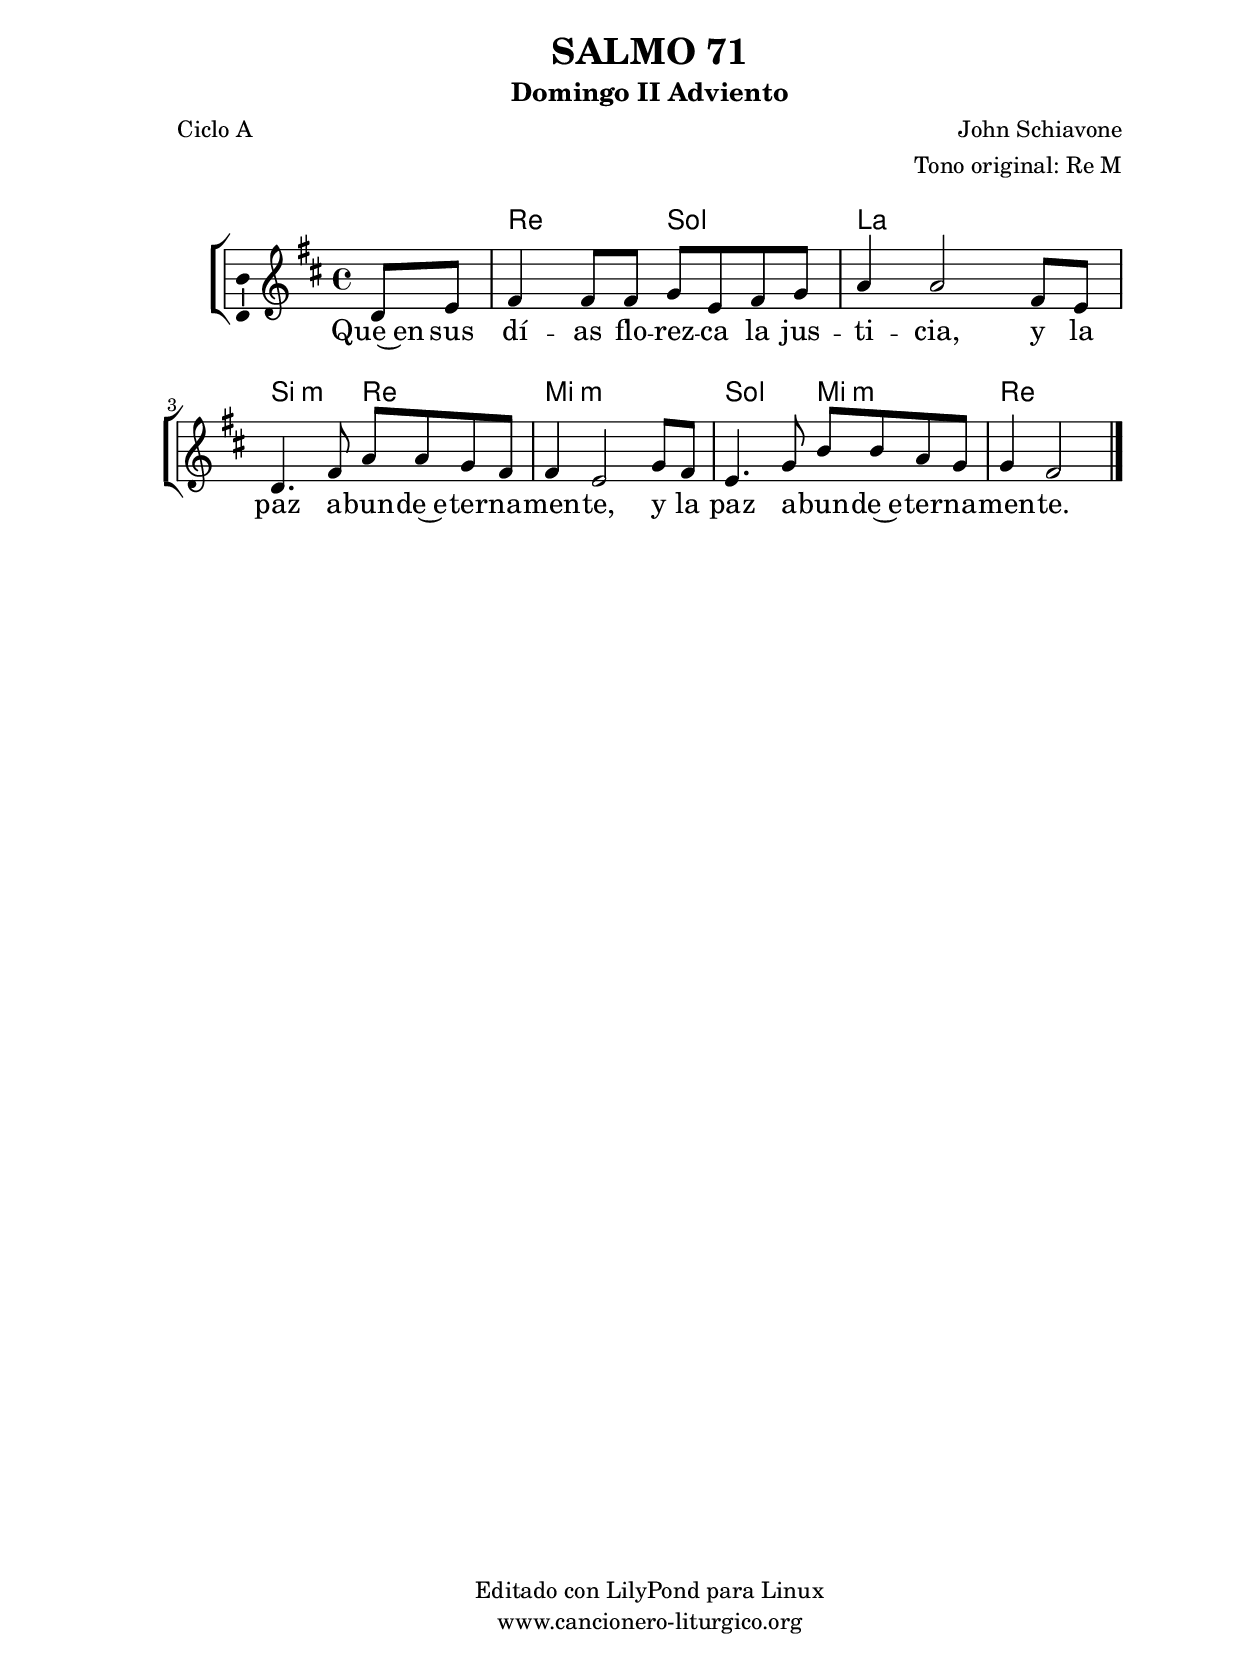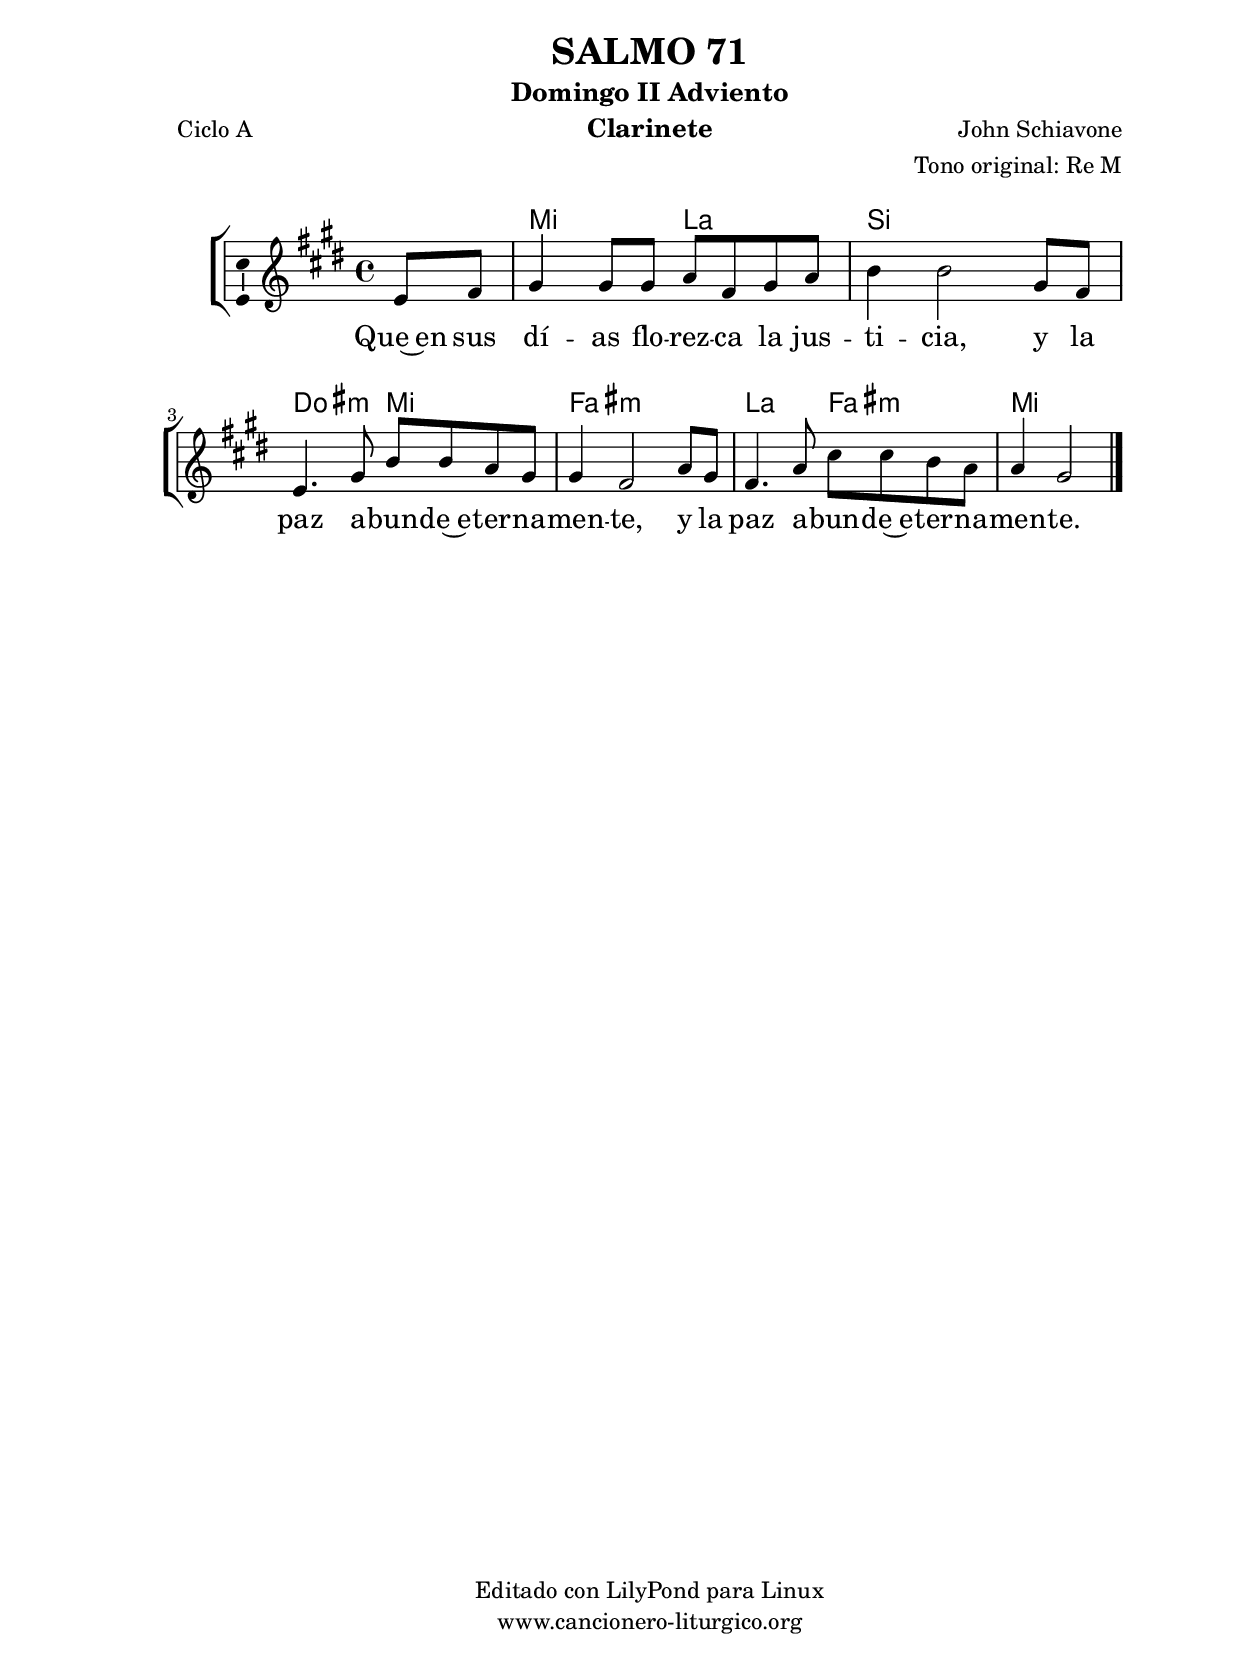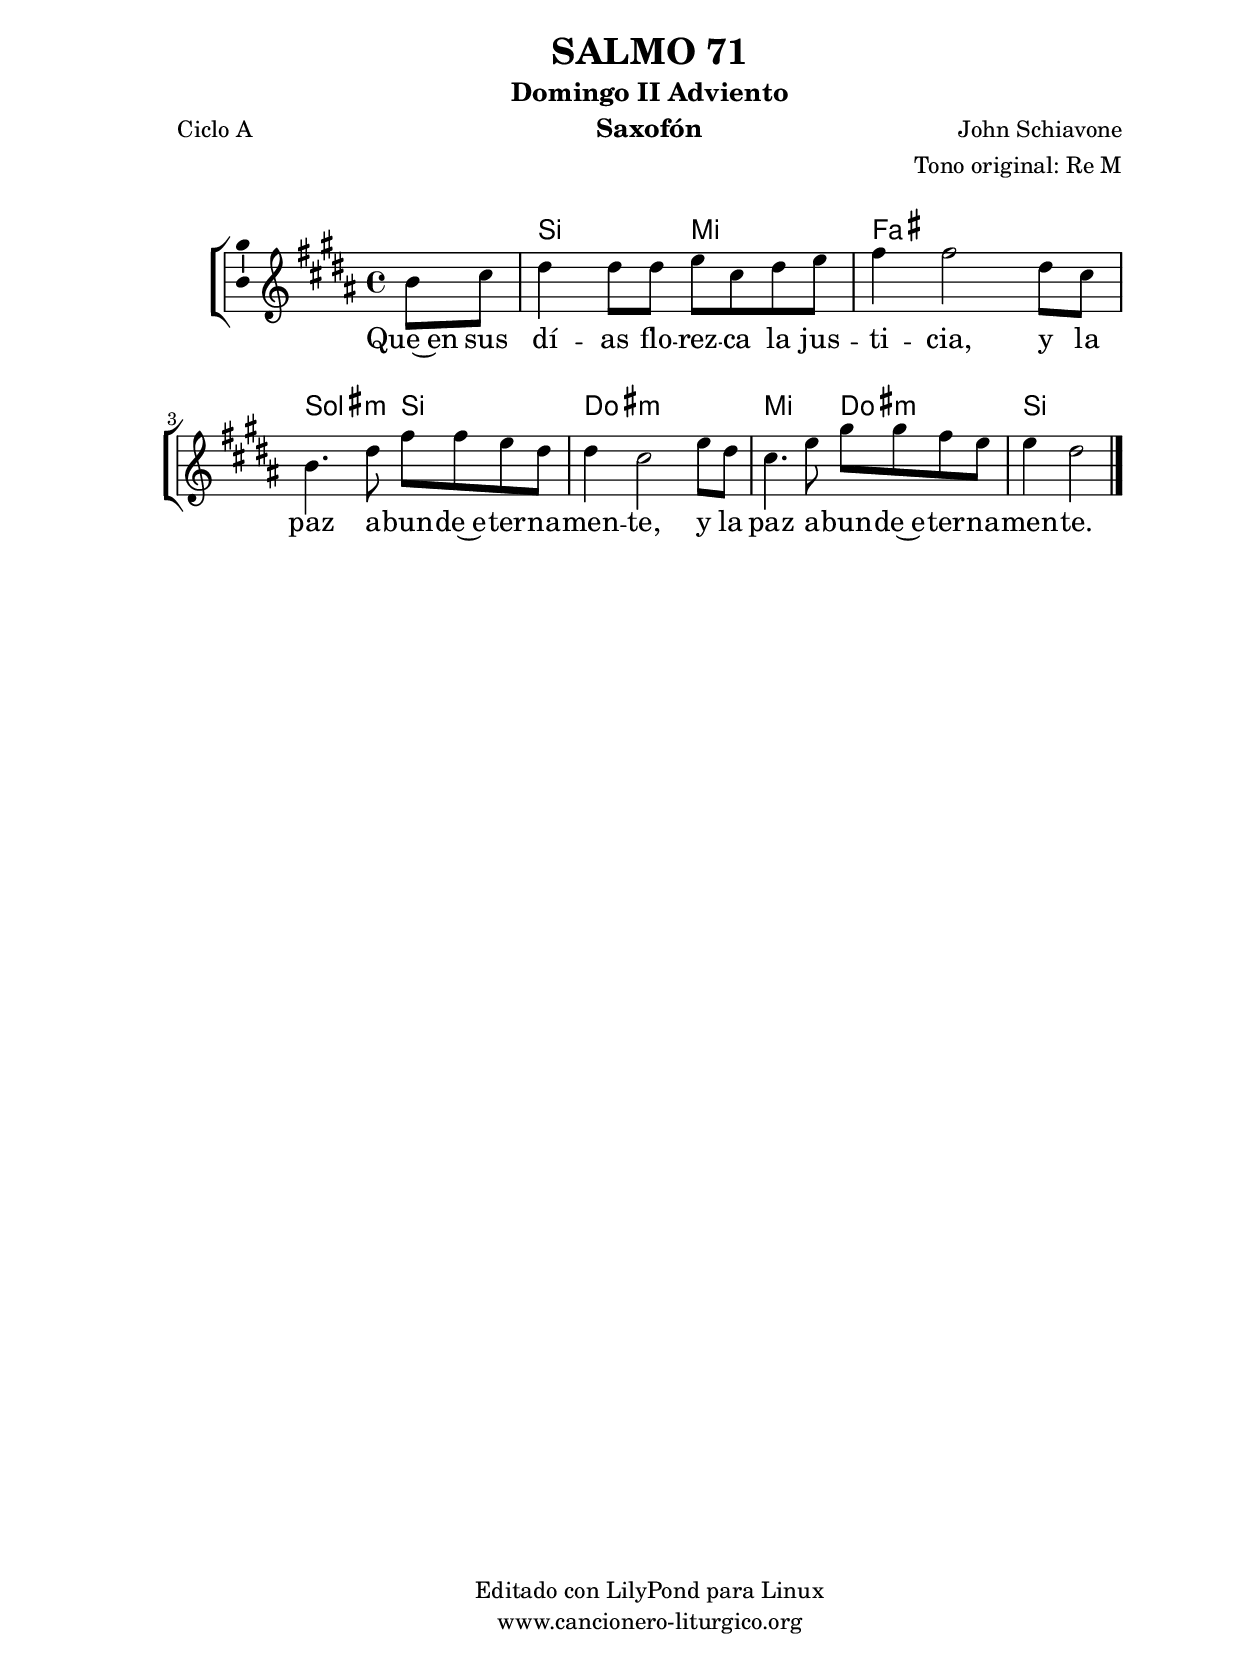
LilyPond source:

%
%para convertir .midi en .wav:
%timidity filename.midi -Ow -o finename.wav
%
%
%Para convertir de .wav a .mp3:
%lame -h -m j filename.wav
%
%
%para escuchar el midi:
%timidity nombrefichero.midi
%


%versión de lilypond para la que se ha escrito esta partitura:
\version "2.16.0"

	%Tamaño papel
	#(set-default-paper-size "a4")
	%Tamaño partitura
	#(set-global-staff-size 20)
	%No responde al pulsar sobre una nota
	#(ly:set-option 'point-and-click #f)

%parámetros del encabezamiento:
\header {
	title = "SALMO 71"
	subtitle = "Domingo II Adviento"
	composer = "John Schiavone"
	poet = "Ciclo A"
	meter = ""
	arranger = "Tono original: Re M"
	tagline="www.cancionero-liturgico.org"
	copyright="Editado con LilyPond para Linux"
	}

%parámetros asociados al papel:
\paper  {
	oddHeaderMarkup = \markup {\fill-line { \on-the-fly #not-first-page \fromproperty #'header:title \on-the-fly #not-first-page \fromproperty #'header:composer }}
	evenHeaderMarkup = \markup {\fill-line { \fromproperty #'header:composer \fromproperty #'header:title }}
	#(set-paper-size "a4")
	print-page-number = ##f
	first-page-number = 1
	print-first-page-number = ##f
%	head-separation = 3.0 \cm
	top-margin = 2.0 \cm
	bottom-margin = 0.5\cm
%%%	bottom-margin = -1.0\cm
	left-margin = 3.0 \cm
	line-width = 16.0 \cm 
	indent = 8\mm
	interscoreline = 2.\mm
	between-system-space = 15\mm
%	para que las partituras no llenen la hoja:
	ragged-bottom = ##t
%	idem para la última hoja:
	ragged-last-bottom = ##f
%	para que las partituras llenen el ancho del papel:
	ragged-last = ##f
	after-title-space = 2.5 \cm
%page-count=1
%system-count=8

	%Flexible Vertical Spacing
%	markup-markup-spacing =
%	#'((basic-distance . 15) (minimum-distance . 15) (padding . 3))
	markup-system-spacing =
	#'((basic-distance . 15) (minimum-distance . 15) (padding . 3))
	system-system-spacing =
	#'((basic-distance . 15) (minimum-distance . 15) (padding . 3))
	score-system-spacing =
	#'((basic-distance . 15) (minimum-distance . 15) (padding . 5))
%	top-system-spacing = % header
%	#'((basic-distance . 8) (minimum-distance . 0) (padding . 3))
%	top-markup-spacing =
%	#'((basic-distance . 20) (minimum-distance . 20) (padding . 3))
	last-bottom-spacing = % footer
	#'((basic-distance . 5) (minimum-distance . 5) (padding . 3))
%	score-markup-spacing =
%	#'((basic-distance . 16) (minimum-distance . 13) (padding . 3))

	}


%parámetros que afectan a toda la partitura:
global =  {
	%clave de sol (G):
	\clef G
	%armadura:
%	\transpose g f
	\key d \major
	\tempo 4=100
	\set Score.tempoHideNote = ##t
	}


acordes = {
	\italianChords
	\chordmode {
%	\transpose g f
{

s4
d2 g a a b:m d e:m e:m g e:m d2.

	}
	}
}

melodia = 
%	\transpose g f
{
	\relative c'{

\time 4/4

\partial4

d8 e
fis4 fis8 fis g e fis g
a4 a2 fis8 e
d4. fis8 a a g fis
fis4 e2 g8 fis
e4. g8 b b a g
g4 fis2 %.

	\bar "|."
	}
	}


texto = \lyricmode {
Que~en sus dí -- as flo -- rez -- ca la jus -- ti -- cia,
y la paz a -- bun -- de~e -- ter -- na -- men -- te,
y la paz a -- bun -- de~e -- ter -- na -- men -- te.
	}


acordesStaff = \context ChordNames = acordesStaff <<
	\set chordChanges = ##t
	\acordes
	>>


vozStaff = \context Voice = vozStaff
\with {\consists "Ambitus_engraver"}
<<
%	\set Staff.instrumentName = ""
%	\set Staff.shortInstrumentName = ""
%	\set Staff.midiInstrument = #"clarinet"
%	\set Staff.midiInstrument = #"cello"
%	\set Staff.midiInstrument = #"flute"
	\set Staff.midiInstrument = #"electric guitar (jazz)"
%	\set Staff.midiInstrument = #"english horn"
%	\set Staff.midiInstrument = #"violin"
%	\set Staff.midiInstrument = #"glockenspiel"
	\set Staff.midiMinimumVolume = #0.7
	\set Staff.midiMaximumVolume = #0.9
	\global
	\melodia
	>>


textoStaff = \context Lyrics = textoStaff <<
	\lyricsto vozStaff \texto
	>>

\book {
	\score {
		\context ChoirStaff {
			\override StaffGroup.SystemStartBracket #'collapse-height = #1
			\override Score.SystemStartBar #'collapse-height = #1
			<<
			\acordesStaff
			\vozStaff
			\textoStaff
			>>
			}
		\layout {
	    		\context {
				\Lyrics
				\override LyricText #'font-size = #2
				}
	   		 \context {
				\Score
				%fontSize = #3
				\override StaffSymbol #'staff-space = #(magstep +3)
				%\override Beam #'thickness = #0.55
				%\override SpacingSpanner #'spacing-increment = #1.0
				%\override Slur #'height-limit = #1.5
				}
			}
		}
	\score {
		\unfoldRepeats
		\context ChoirStaff {
			<<
			\acordesStaff
			\vozStaff
			>>
			}
		\midi {
	  		\context {
	  			\Score
				tempoWholesPerMinute = #(ly:make-moment 70 4)
				}
			}
		}
	}

%Partitura para clarinete
#(define output-suffix "C")
\book {
	\header{
		instrument = "Clarinete"
		}
	\score {
		\context ChoirStaff {
			\override StaffGroup.SystemStartBracket #'collapse-height = #1
			\override Score.SystemStartBar #'collapse-height = #1
\transpose c d
			<<
			\acordesStaff
			\vozStaff
			\textoStaff
			>>
			}
		\layout {
	    		\context {
				\Lyrics
				\override LyricText #'font-size = #2
				}
	   		 \context {
				\Score
				%fontSize = #3
				\override StaffSymbol #'staff-space = #(magstep +3)
				%\override Beam #'thickness = #0.55
				%\override SpacingSpanner #'spacing-increment = #1.0
				%\override Slur #'height-limit = #1.5
				}
			}
		}
	}

%Partitura para saxofón
#(define output-suffix "S")
\book {
	\header{
		instrument = "Saxofón"
		}
	\score {
		\context ChoirStaff {
			\override StaffGroup.SystemStartBracket #'collapse-height = #1
			\override Score.SystemStartBar #'collapse-height = #1
\transpose c a
			<<
			\acordesStaff
			\vozStaff
			\textoStaff
			>>
			}
		\layout {
	    		\context {
				\Lyrics
				\override LyricText #'font-size = #2
				}
	   		 \context {
				\Score
				%fontSize = #3
				\override StaffSymbol #'staff-space = #(magstep +3)
				%\override Beam #'thickness = #0.55
				%\override SpacingSpanner #'spacing-increment = #1.0
				%\override Slur #'height-limit = #1.5
				}
			}
		}
	}

